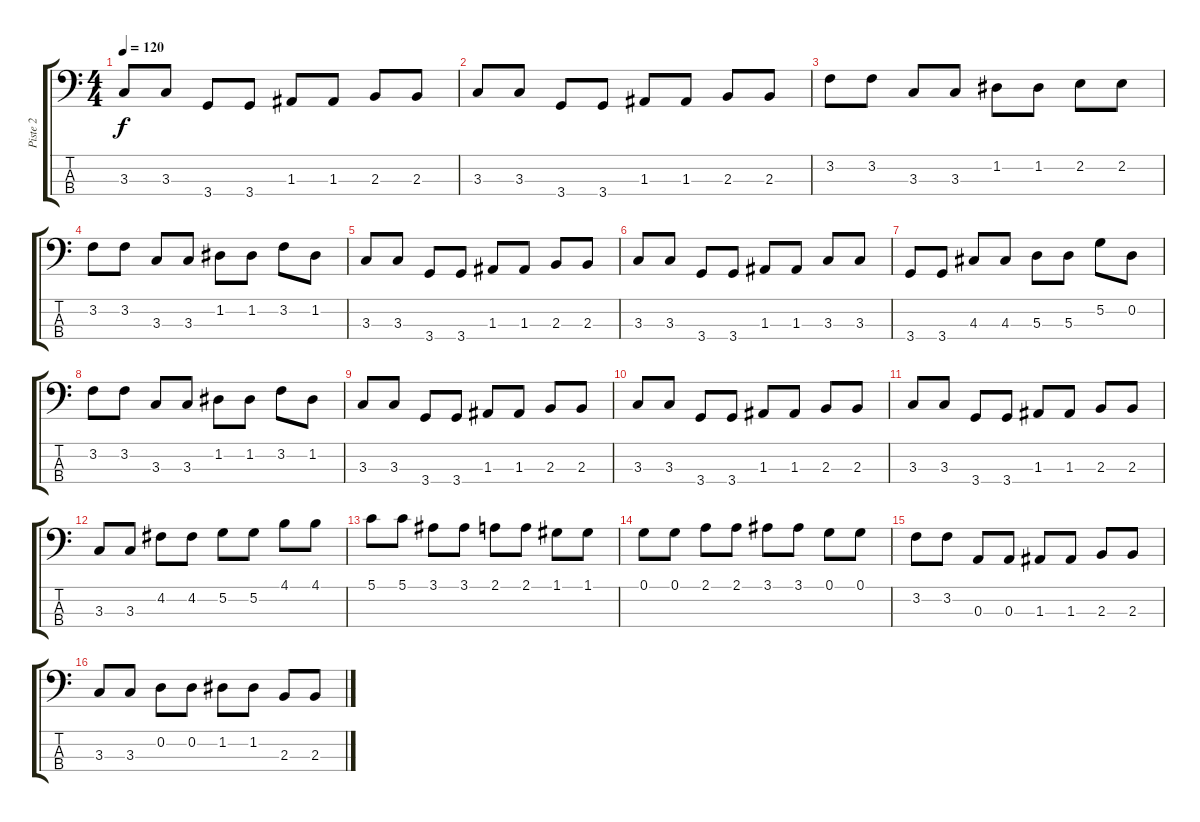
\track ("Piste 2" "Piste 2") {instrument electricbasspick}
\staff {score tabs}
\tuning (G2 D2 A1 E1) {hide}
\ts (4 4)
\tempo 120
\clef f4
\ks c
3.3.8{dy f} 3.3.8 3.4.8 3.4.8 1.3.8 1.3.8 2.3.8 2.3.8 |
3.3.8 3.3.8 3.4.8 3.4.8 1.3.8 1.3.8 2.3.8 2.3.8 |
3.2.8 3.2.8 3.3.8 3.3.8 1.2.8 1.2.8 2.2.8 2.2.8 |
3.2.8 3.2.8 3.3.8 3.3.8 1.2.8 1.2.8 3.2.8 1.2.8 |
3.3.8 3.3.8 3.4.8 3.4.8 1.3.8 1.3.8 2.3.8 2.3.8 |
3.3.8 3.3.8 3.4.8 3.4.8 1.3.8 1.3.8 3.3.8 3.3.8 |
3.4.8 3.4.8 4.3.8 4.3.8 5.3.8 5.3.8 5.2.8 0.2.8 |
3.2.8 3.2.8 3.3.8 3.3.8 1.2.8 1.2.8 3.2.8 1.2.8 |
3.3.8 3.3.8 3.4.8 3.4.8 1.3.8 1.3.8 2.3.8 2.3.8 |
3.3.8 3.3.8 3.4.8 3.4.8 1.3.8 1.3.8 2.3.8 2.3.8 |
3.3.8 3.3.8 3.4.8 3.4.8 1.3.8 1.3.8 2.3.8 2.3.8 |
3.3.8 3.3.8 4.2.8 4.2.8 5.2.8 5.2.8 4.1.8 4.1.8 |
5.1.8 5.1.8 3.1.8 3.1.8 2.1.8 2.1.8 1.1.8 1.1.8 |
0.1.8 0.1.8 2.1.8 2.1.8 3.1.8 3.1.8 0.1.8 0.1.8 |
3.2.8 3.2.8 0.3.8 0.3.8 1.3.8 1.3.8 2.3.8 2.3.8 |
3.3.8 3.3.8 0.2.8 0.2.8 1.2.8 1.2.8 2.3.8 2.3.8
